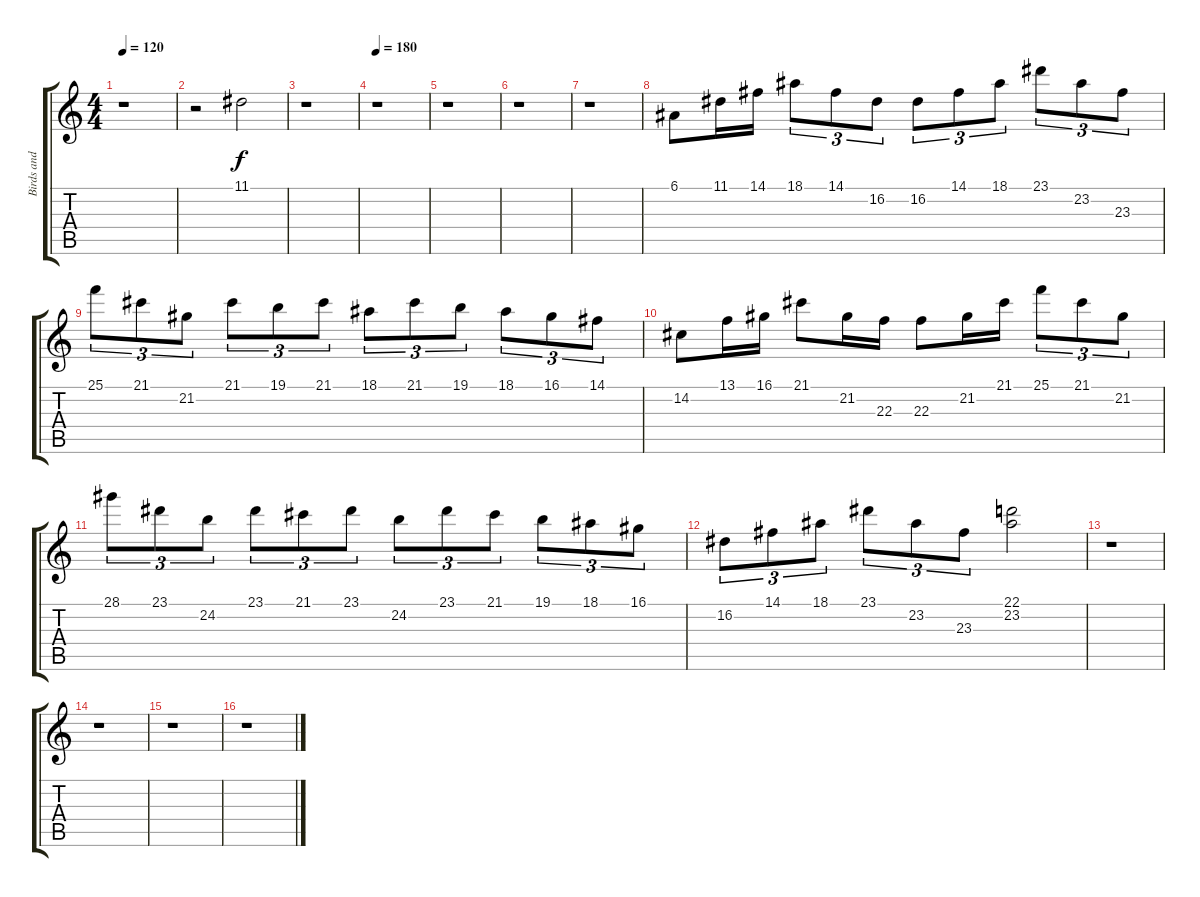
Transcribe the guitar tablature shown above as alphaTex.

\track ("Birds and Others" "Birds and ") {instrument birdtweet}
\staff {score tabs}
\tuning (E4 B3 G3 D3 A2 E2) {hide}
\ts (4 4)
\tempo 120
\clef g2
\ks c
r.1{dy f} |
r.2 11.1.2 |
r.1 |
\tempo 180
r.1 |
r.1 |
r.1 |
r.1 |
6.1.8{volume 15 balance 4 instrument churchorgan} 11.1.16 14.1.16 18.1.8{tu (3 2)} 14.1.8{tu (3 2)} 16.2.8{tu (3 2)} 16.2.8{tu (3 2)} 14.1.8{tu (3 2)} 18.1.8{tu (3 2)} 23.1.8{tu (3 2)} 23.2.8{tu (3 2)} 23.3.8{tu (3 2)} |
25.1.8{tu (3 2)} 21.1.8{tu (3 2)} 21.2.8{tu (3 2)} 21.1.8{tu (3 2)} 19.1.8{tu (3 2)} 21.1.8{tu (3 2)} 18.1.8{tu (3 2)} 21.1.8{tu (3 2)} 19.1.8{tu (3 2)} 18.1.8{tu (3 2)} 16.1.8{tu (3 2)} 14.1.8{tu (3 2)} |
14.2.8 13.1.16 16.1.16 21.1.8 21.2.16 22.3.16 22.3.8 21.2.16 21.1.16 25.1.8{tu (3 2)} 21.1.8{tu (3 2)} 21.2.8{tu (3 2)} |
28.1.8{tu (3 2)} 23.1.8{tu (3 2)} 24.2.8{tu (3 2)} 23.1.8{tu (3 2)} 21.1.8{tu (3 2)} 23.1.8{tu (3 2)} 24.2.8{tu (3 2)} 23.1.8{tu (3 2)} 21.1.8{tu (3 2)} 19.1.8{tu (3 2)} 18.1.8{tu (3 2)} 16.1.8{tu (3 2)} |
16.2.8{tu (3 2)} 14.1.8{tu (3 2)} 18.1.8{tu (3 2)} 23.1.8{tu (3 2)} 23.2.8{tu (3 2)} 23.3.8{tu (3 2)} (22.1 23.2).2 |
r.1 |
r.1 |
r.1 |
r.1
